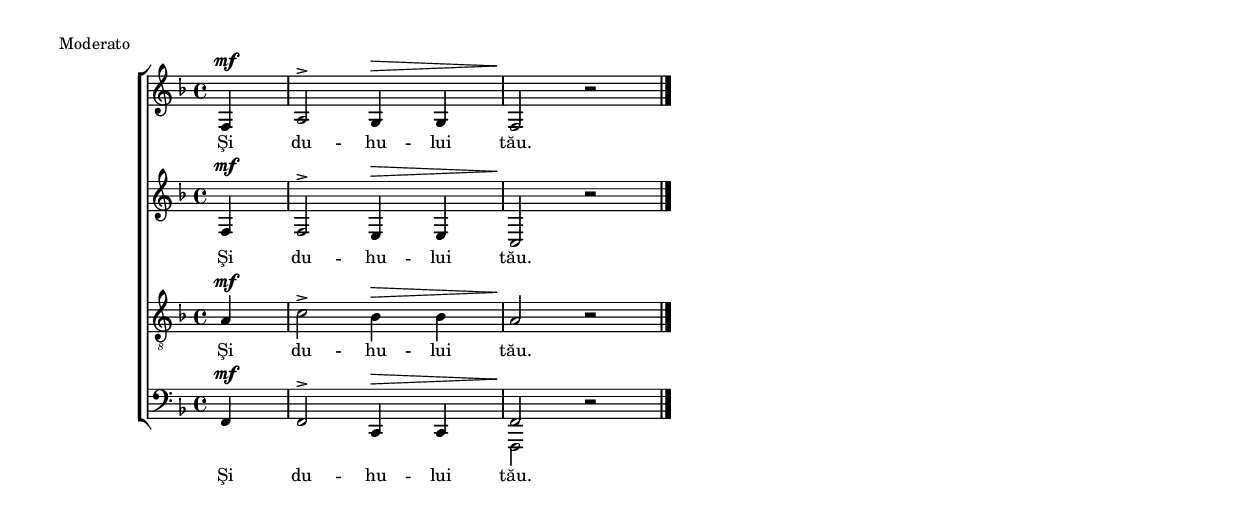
\version "2.12.0"
\include "defines.ly"
#(define raggedRight #t)
midiTempo = 
  \midi {
    \context {
      \Score
      tempoWholesPerMinute = #(ly:make-moment 124 4)
      }
    }


\include "preamble.ly"

\header {
  meter = "Moderato"
}

global = {
  \globalPreamble
  \key f \major
}

sopWords = \lyricmode {
  Şi du -- hu -- lui tău.
}

altoWords = \sopWords
tenorWords = \sopWords
bassWords = \sopWords

sopMusic = \relative {
  \partial 4 f4^\mf
  a2^\accent g4^\> g4
  f2\! r2 \bar "|."
}

altoMusic = \relative {
  \partial 4 f4^\mf
  f2^\accent e4^\> e4
  c2\! r2
}

tenorMusic = \relative {
  \partial 4 a4^\mf
  c2^\accent bes4^\> bes4
  a2\! r2
}

bassMusic = \relative {
  \partial 4 f,4^\mf
  f2^\accent c4^\> c4

  <<
    { \voiceOne f2\! }
    \new Voice = "split" { \voiceTwo f,2 }
  >>
  \oneVoice
  r2
  
}

\include "four-staves.ly"
